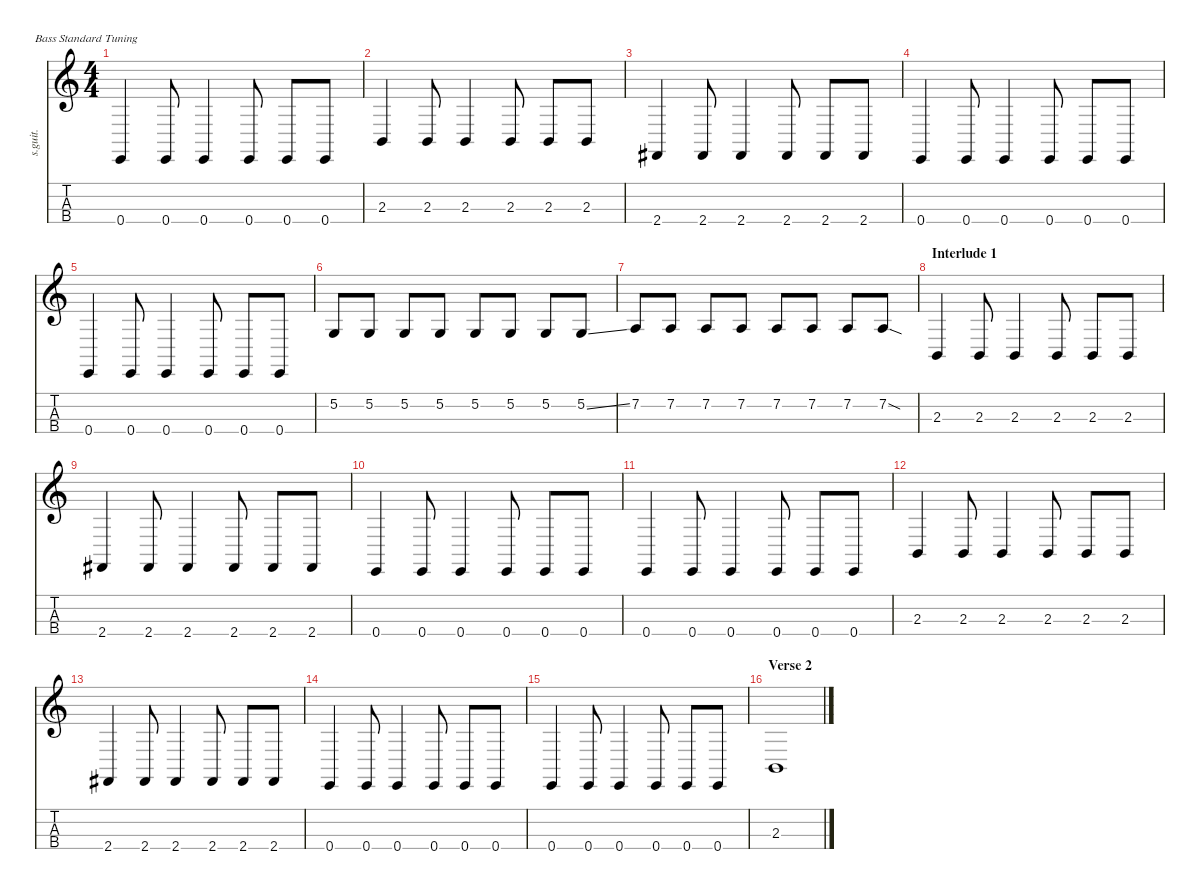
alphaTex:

\defaultSystemsLayout 4
\hideDynamics
\bracketExtendMode nobrackets
\track ("Nate Mendel" "s.guit.") {instrument electricbasspick}
\staff {score tabs}
\tuning (G2 D2 A1 E1)
\ts (4 4)
\tempo (136 hide)
\clef g2
\ks c
0.4.4{dy f} 0.4.8 0.4.4 0.4.8 0.4.8 0.4.8 |
2.3.4 2.3.8 2.3.4 2.3.8 2.3.8 2.3.8 |
2.4{acc #}.4 2.4{acc #}.8 2.4{acc #}.4 2.4{acc #}.8 2.4{acc #}.8 2.4{acc #}.8 |
0.4.4 0.4.8 0.4.4 0.4.8 0.4.8 0.4.8 |
0.4.4 0.4.8 0.4.4 0.4.8 0.4.8 0.4.8 |
5.2.8 5.2.8 5.2.8 5.2.8 5.2.8 5.2.8 5.2.8 5.2{ss}.8 |
7.2.8 7.2.8 7.2.8 7.2.8 7.2.8 7.2.8 7.2.8 7.2{sod}.8 |
\section ("" "Interlude 1")
2.3.4 2.3.8 2.3.4 2.3.8 2.3.8 2.3.8 |
2.4{acc #}.4 2.4{acc #}.8 2.4{acc #}.4 2.4{acc #}.8 2.4{acc #}.8 2.4{acc #}.8 |
0.4.4 0.4.8 0.4.4 0.4.8 0.4.8 0.4.8 |
0.4.4 0.4.8 0.4.4 0.4.8 0.4.8 0.4.8 |
2.3.4 2.3.8 2.3.4 2.3.8 2.3.8 2.3.8 |
2.4{acc #}.4 2.4{acc #}.8 2.4{acc #}.4 2.4{acc #}.8 2.4{acc #}.8 2.4{acc #}.8 |
0.4.4 0.4.8 0.4.4 0.4.8 0.4.8 0.4.8 |
0.4.4 0.4.8 0.4.4 0.4.8 0.4.8 0.4.8 |
\section ("" "Verse 2")
2.3.1
